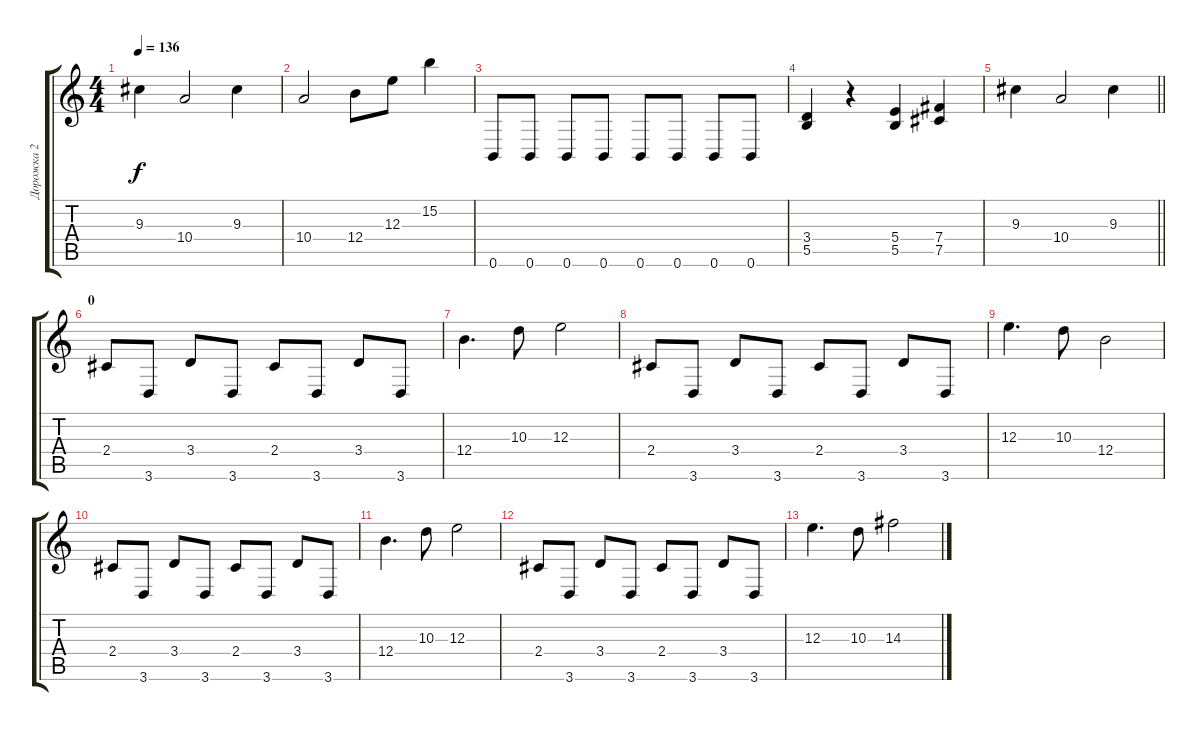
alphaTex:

\track ("Дорожка 2" "Дорожка 2") {instrument distortionguitar}
\staff {score tabs}
\tuning (Db4 Ab3 E3 B2 Gb2 B1) {hide}
\ts (4 4)
\tempo 136
\clef g2
\ks c
9.3.4{dy f} 10.4.2 9.3.4 |
10.4.2 12.4.8 12.3.8 15.2.4 |
0.6.8 0.6.8 0.6.8 0.6.8 0.6.8 0.6.8 0.6.8 0.6.8 |
(3.4 5.5).4 r.4 (5.4 5.5).4 (7.4 7.5).4 |
\barLineRight lightlight
9.3.4 10.4.2 9.3.4 |
\section ("" "0")
2.4.8 3.6.8 3.4.8 3.6.8 2.4.8 3.6.8 3.4.8 3.6.8 |
12.4.4{d} 10.3.8 12.3.2 |
2.4.8 3.6.8 3.4.8 3.6.8 2.4.8 3.6.8 3.4.8 3.6.8 |
12.3.4{d} 10.3.8 12.4.2 |
2.4.8 3.6.8 3.4.8 3.6.8 2.4.8 3.6.8 3.4.8 3.6.8 |
12.4.4{d} 10.3.8 12.3.2 |
2.4.8 3.6.8 3.4.8 3.6.8 2.4.8 3.6.8 3.4.8 3.6.8 |
12.3.4{d} 10.3.8 14.3.2
